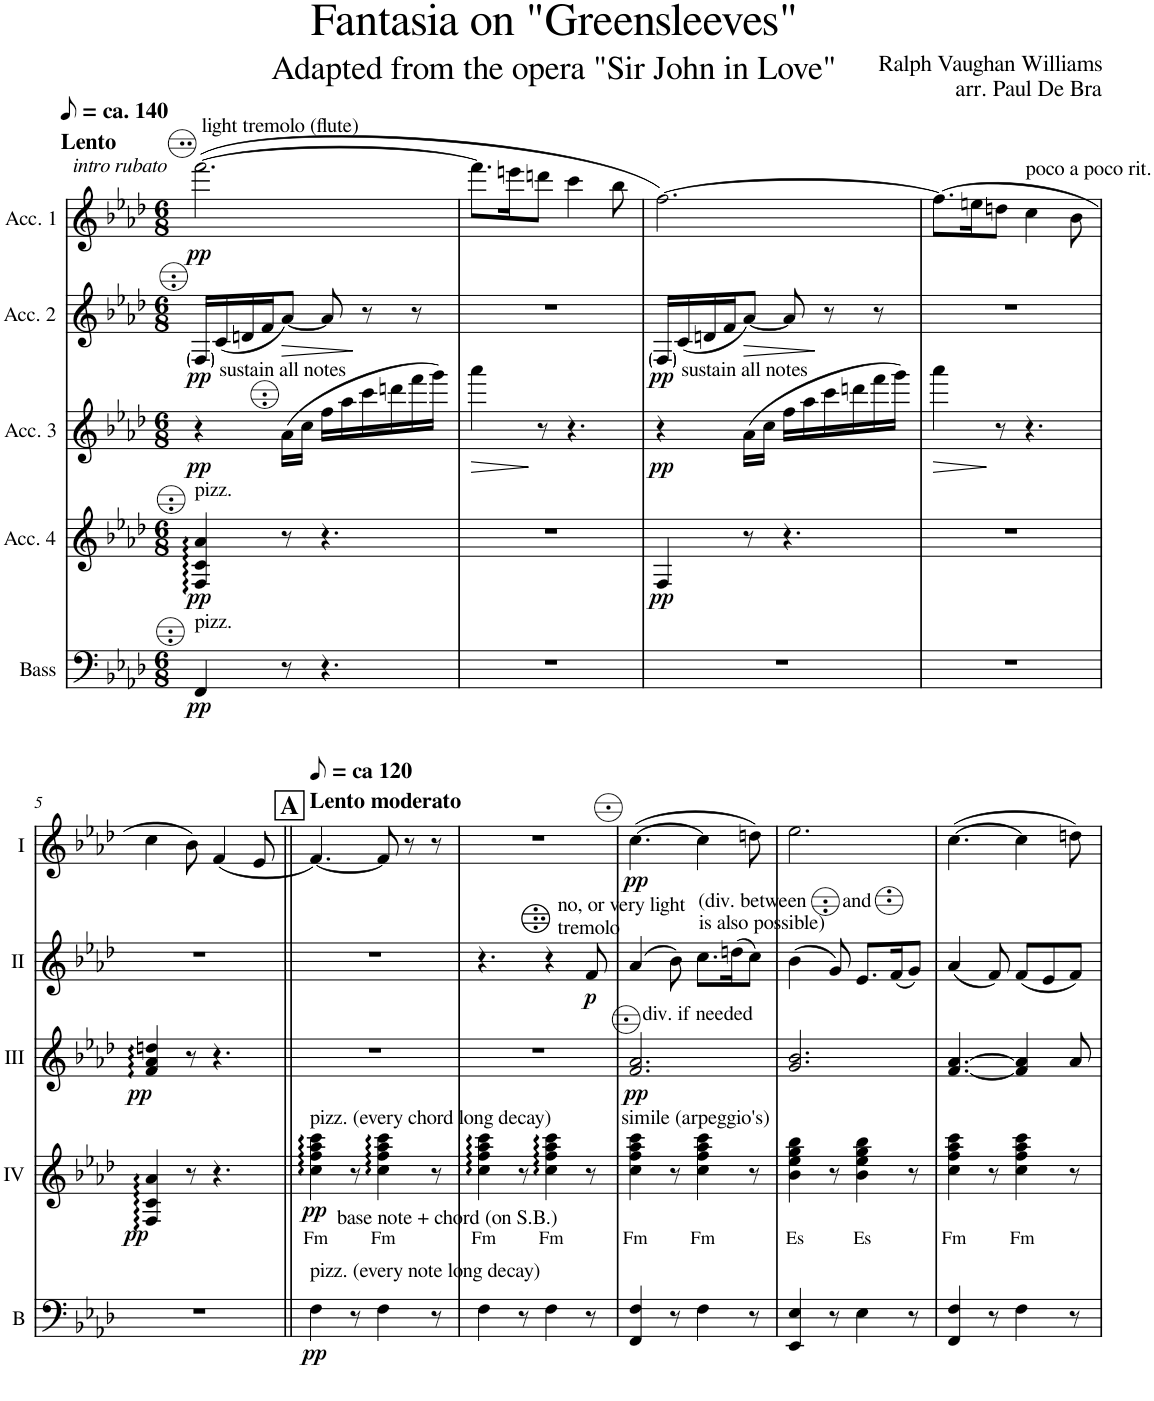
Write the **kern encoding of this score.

**kern	**dynam	**kern	**text	**dynam	**kern	**dynam	**kern	**dynam	**kern	**dynam
*part5	*part5	*part4	*part4	*part4	*part3	*part3	*part2	*part2	*part1	*part1
*staff5	*staff5	*staff4	*staff4	*staff4	*staff3	*staff3	*staff2	*staff2	*staff1	*staff1
*I"Bass	*	*I"Acc. 4	*	*	*I"Acc. 3	*	*I"Acc. 2	*	*I"Acc. 1	*
*I'B	*	*	*	*	*	*	*	*	*	*
*clefF4	*	*clefG2	*	*	*clefG2	*	*clefG2	*	*clefG2	*
*Trd7c12	*	*Trd7c12	*	*	*	*	*Trd7c12	*	*	*
*k[b-e-a-d-]	*	*k[b-e-a-d-]	*	*	*k[b-e-a-d-]	*	*k[b-e-a-d-]	*	*k[b-e-a-d-]	*
*M6/8	*	*M6/8	*	*	*M6/8	*	*M6/8	*	*M6/8	*
=1	=1	=1	=1	=1	=1	=1	=1	=1	=1	=1
!	!	!	!	!	!	!	!	!	!LO:TX:a:t=light tremolo (flute)	!
!	!	!	!	!	!	!	!	!	!LO:TX:a:i:t=intro rubato	!
!	!	!	!	!	!	!	!	!	!LO:TX:a:B:t=Lento	!
!	!	!	!	!	!	!	!	!	!LO:TX:a:B:t=ca. 140	!
!	!	!LO:TX:a:t=pizz.	!	!	!	!	!	!	!	!
!LO:TX:a:t=pizz.	!	!	!	!	!	!	!	!	!	!
!	!LO:DY:b	!	!	!LO:DY:b	!	!LO:DY:b	!	!LO:DY:b	!	!LO:DY:b
4FF/	pp	4F/ 4c/ 4a-/	.	pp	4r	pp	16F/LL	pp	([2.fff\	pp
!	!	!	!	!	!	!	!LO:TX:b:t=sustain all notes	!	!	!
.	.	.	.	.	.	.	(16c/	.	.	.
.	.	.	.	.	.	.	16dn/	.	.	.
.	.	.	.	.	.	.	16f/J	.	.	.
!	!	!	!	!	!	!	!	!LO:HP:b	!	!
8r	.	8r	.	.	(16A-\LL	.	[8a-/J)	>	.	.
.	.	.	.	.	16c\JJ	.	.	.	.	.
4.r	.	4.r	.	.	16f\LL	.	8a-/]	.	.	.
.	.	.	.	.	16a-\	.	.	.	.	.
.	.	.	.	.	16cc\	.	8r	]	.	.
.	.	.	.	.	16ddn\	.	.	.	.	.
.	.	.	.	.	16ff\	.	8r	.	.	.
.	.	.	.	.	16gg\JJ)	.	.	.	.	.
=2	=2	=2	=2	=2	=2	=2	=2	=2	=2	=2
!	!	!	!	!	!	!LO:HP:b	!	!	!	!
2.r	.	2.r	.	.	4aa-\	>	2.r	.	8.fff\L]	.
.	.	.	.	.	.	.	.	.	16eeen\K	.
.	.	.	.	.	8r	]	.	.	8dddn\J	.
.	.	.	.	.	4.r	.	.	.	4ccc\	.
.	.	.	.	.	.	.	.	.	8bb-\	.
=3	=3	=3	=3	=3	=3	=3	=3	=3	=3	=3
!	!	!	!	!LO:DY:b	!	!LO:DY:b	!	!LO:DY:b	!	!
2.r	.	4F/	.	pp	4r	pp	16F/LL	pp	[2.ff\)	.
!	!	!	!	!	!	!	!LO:TX:b:t=sustain all notes	!	!	!
.	.	.	.	.	.	.	(16c/	.	.	.
.	.	.	.	.	.	.	16dn/	.	.	.
.	.	.	.	.	.	.	16f/J	.	.	.
!	!	!	!	!	!	!	!	!LO:HP:b	!	!
.	.	8r	.	.	(16A-\LL	.	[8a-/J)	>	.	.
.	.	.	.	.	16c\JJ	.	.	.	.	.
.	.	4.r	.	.	16f\LL	.	8a-/]	.	.	.
.	.	.	.	.	16a-\	.	.	.	.	.
.	.	.	.	.	16cc\	.	8r	]	.	.
.	.	.	.	.	16ddn\	.	.	.	.	.
.	.	.	.	.	16ff\	.	8r	.	.	.
.	.	.	.	.	16gg\JJ)	.	.	.	.	.
=4	=4	=4	=4	=4	=4	=4	=4	=4	=4	=4
!	!	!	!	!	!	!LO:HP:b	!	!	!	!
2.r	.	2.r	.	.	4aa-\	>	2.r	.	(8.ff\L]	.
.	.	.	.	.	.	.	.	.	16een\K	.
.	.	.	.	.	8r	]	.	.	8ddn\J	.
!	!	!	!	!	!	!	!	!	!LO:TX:a:t=poco a poco rit.	!
.	.	.	.	.	4.r	.	.	.	4cc\	.
.	.	.	.	.	.	.	.	.	8b-\	.
!!LO:LB:g=z
=5	=5	=5	=5	=5	=5	=5	=5	=5	=5	=5
!	!	!	!	!LO:DY:b	!	!LO:DY:b	!	!	!	!
2.r	.	4F/ 4c/ 4a-/	.	pp	4F/ 4A-/ 4dn/	pp	2.r	.	4cc\	.
.	.	8r	.	.	8r	.	.	.	8b-\)	.
.	.	4.r	.	.	4.r	.	.	.	(4f/	.
.	.	.	.	.	.	.	.	.	8e-/	.
=6||	=6||	=6||	=6||	=6||	=6||	=6||	=6||	=6||	=6||	=6||
!!LO:REH:place=s1:a:B:cj:fs=14:t=A
!	!	!	!	!	!	!	!	!	!LO:TX:a:B:t=Lento moderato	!
!	!	!	!	!	!	!	!	!	!LO:TX:a:B:t=ca 120	!
!	!	!LO:TX:b:t=base note + chord (on S.B.)	!	!	!	!	!	!	!	!
!	!	!LO:TX:a:t=pizz. (every chord long decay)	!	!	!	!	!	!	!	!
!LO:TX:a:t=pizz. (every note long decay)	!	!	!	!	!	!	!	!	!	!
!	!LO:DY:b	!	!LO:LY:b	!LO:DY:b	!	!	!	!	!	!
4F\	pp	4cc\ 4ff\ 4aa-\ 4ccc\	Fm	pp	2.r	.	2.r	.	[4.f/)	.
8r	.	8r	.	.	.	.	.	.	.	.
!	!	!	!LO:LY:b	!	!	!	!	!	!	!
4F\	.	4cc\ 4ff\ 4aa-\ 4ccc\	Fm	.	.	.	.	.	8f/]	.
.	.	.	.	.	.	.	.	.	8r	.
8r	.	8r	.	.	.	.	.	.	8r	.
=7	=7	=7	=7	=7	=7	=7	=7	=7	=7	=7
!	!	!	!LO:LY:b	!	!	!	!	!	!	!
4F\	.	4cc\ 4ff\ 4aa-\ 4ccc\	Fm	.	2.r	.	4.r	.	2.r	.
8r	.	8r	.	.	.	.	.	.	.	.
!	!	!	!LO:LY:b	!	!	!	!	!	!	!
4F\	.	4cc\ 4ff\ 4aa-\ 4ccc\	Fm	.	.	.	4r	.	.	.
!	!	!	!	!	!	!	!LO:TX:a:t=(div. between       and	!	!	!
!	!	!	!	!	!	!	!LO:TX:a:t=is also possible)	!	!	!
!	!	!	!	!	!	!	!LO:TX:a:t=no, or very light	!	!	!
!	!	!	!	!	!	!	!LO:TX:a:t=tremolo	!	!	!
!	!	!	!	!	!	!	!	!LO:DY:b	!	!
8r	.	8r	.	.	.	.	8f/	p	.	.
=8	=8	=8	=8	=8	=8	=8	=8	=8	=8	=8
!	!	!	!	!	!LO:TX:a:t=div. if needed	!	!	!	!	!
!	!	!LO:TX:a:t=simile (arpeggio's)	!	!	!	!	!	!	!	!
!	!	!	!LO:LY:b	!	!	!LO:DY:b	!	!	!	!LO:DY:b
4FF/ 4F/	.	4cc\ 4ff\ 4aa-\ 4ccc\	Fm	.	2.f/ 2.a-/	pp	(4a-/	.	([4.cc\	pp
8r	.	8r	.	.	.	.	8b-\)	.	.	.
!	!	!	!LO:LY:b	!	!	!	!	!	!	!
4F\	.	4cc\ 4ff\ 4aa-\ 4ccc\	Fm	.	.	.	8.cc\L	.	4cc\]	.
.	.	.	.	.	.	.	(16ddn\K	.	.	.
8r	.	8r	.	.	.	.	8cc\J)	.	8ddn\)	.
=9	=9	=9	=9	=9	=9	=9	=9	=9	=9	=9
!	!	!	!LO:LY:b	!	!	!	!	!	!	!
4EE-/ 4E-/	.	4b-\ 4ee-\ 4gg\ 4bb-\	Es	.	2.g/ 2.b-/	.	(4b-\	.	2.ee-\	.
8r	.	8r	.	.	.	.	8g/)	.	.	.
!	!	!	!LO:LY:b	!	!	!	!	!	!	!
4E-\	.	4b-\ 4ee-\ 4gg\ 4bb-\	Es	.	.	.	8.e-/L	.	.	.
.	.	.	.	.	.	.	(16f/K	.	.	.
8r	.	8r	.	.	.	.	8g/J)	.	.	.
=10	=10	=10	=10	=10	=10	=10	=10	=10	=10	=10
!	!	!	!LO:LY:b	!	!	!	!	!	!	!
4FF/ 4F/	.	4cc\ 4ff\ 4aa-\ 4ccc\	Fm	.	[4.f/ [4.a-/	.	(4a-/	.	([4.cc\	.
8r	.	8r	.	.	.	.	8f/)	.	.	.
!	!	!	!LO:LY:b	!	!	!	!	!	!	!
4F\	.	4cc\ 4ff\ 4aa-\ 4ccc\	Fm	.	4f/] 4a-/]	.	(8f/L	.	4cc\]	.
.	.	.	.	.	.	.	8e-/	.	.	.
8r	.	8r	.	.	8a-/	.	8f/J)	.	8ddn\)	.
=	=	=	=	=	=	=	=	=	=	=
*-	*-	*-	*-	*-	*-	*-	*-	*-	*-	*-
